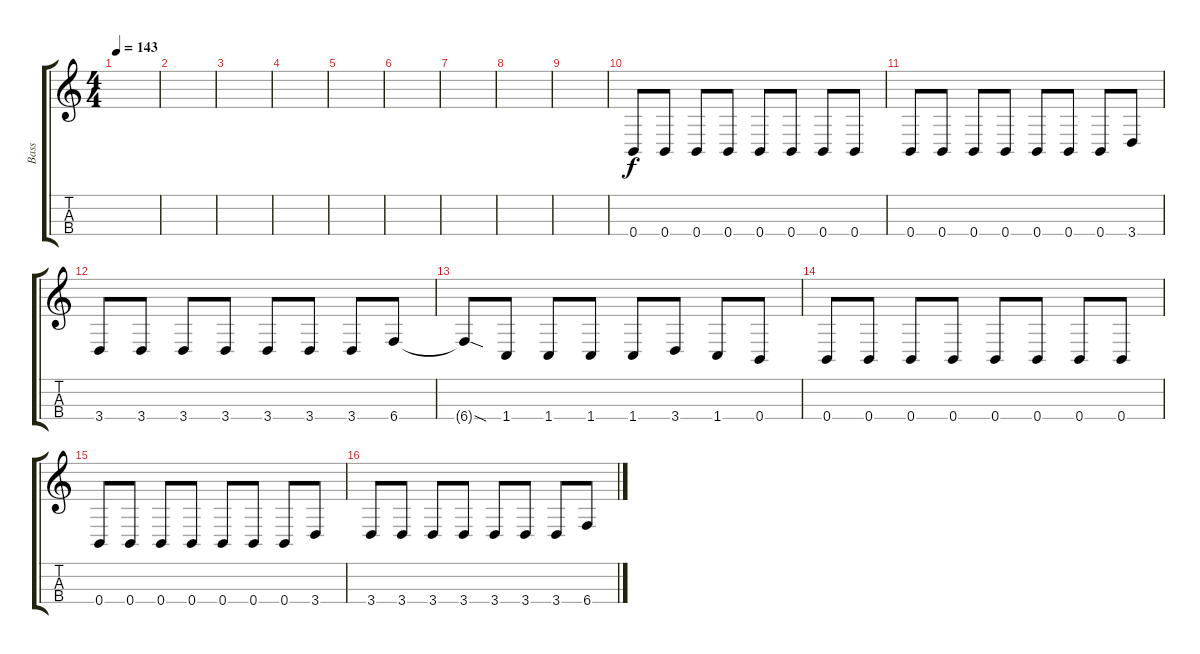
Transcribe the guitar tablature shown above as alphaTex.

\track ("Bass" "Bass") {instrument electricbassfinger}
\staff {score tabs}
\tuning (E3 B2 Gb2 B1) {hide}
\ts (4 4)
\tempo 143
\clef g2
\ks c
|
|
|
|
|
|
|
|
|
0.4.8 0.4.8 0.4.8 0.4.8 0.4.8 0.4.8 0.4.8 0.4.8 |
0.4.8 0.4.8 0.4.8 0.4.8 0.4.8 0.4.8 0.4.8 3.4.8 |
3.4.8 3.4.8 3.4.8 3.4.8 3.4.8 3.4.8 3.4.8 6.4.8 |
6.4{sod t}.8 1.4.8 1.4.8 1.4.8 1.4.8 3.4.8 1.4.8 0.4.8 |
0.4.8 0.4.8 0.4.8 0.4.8 0.4.8 0.4.8 0.4.8 0.4.8 |
0.4.8 0.4.8 0.4.8 0.4.8 0.4.8 0.4.8 0.4.8 3.4.8 |
3.4.8 3.4.8 3.4.8 3.4.8 3.4.8 3.4.8 3.4.8 6.4.8
